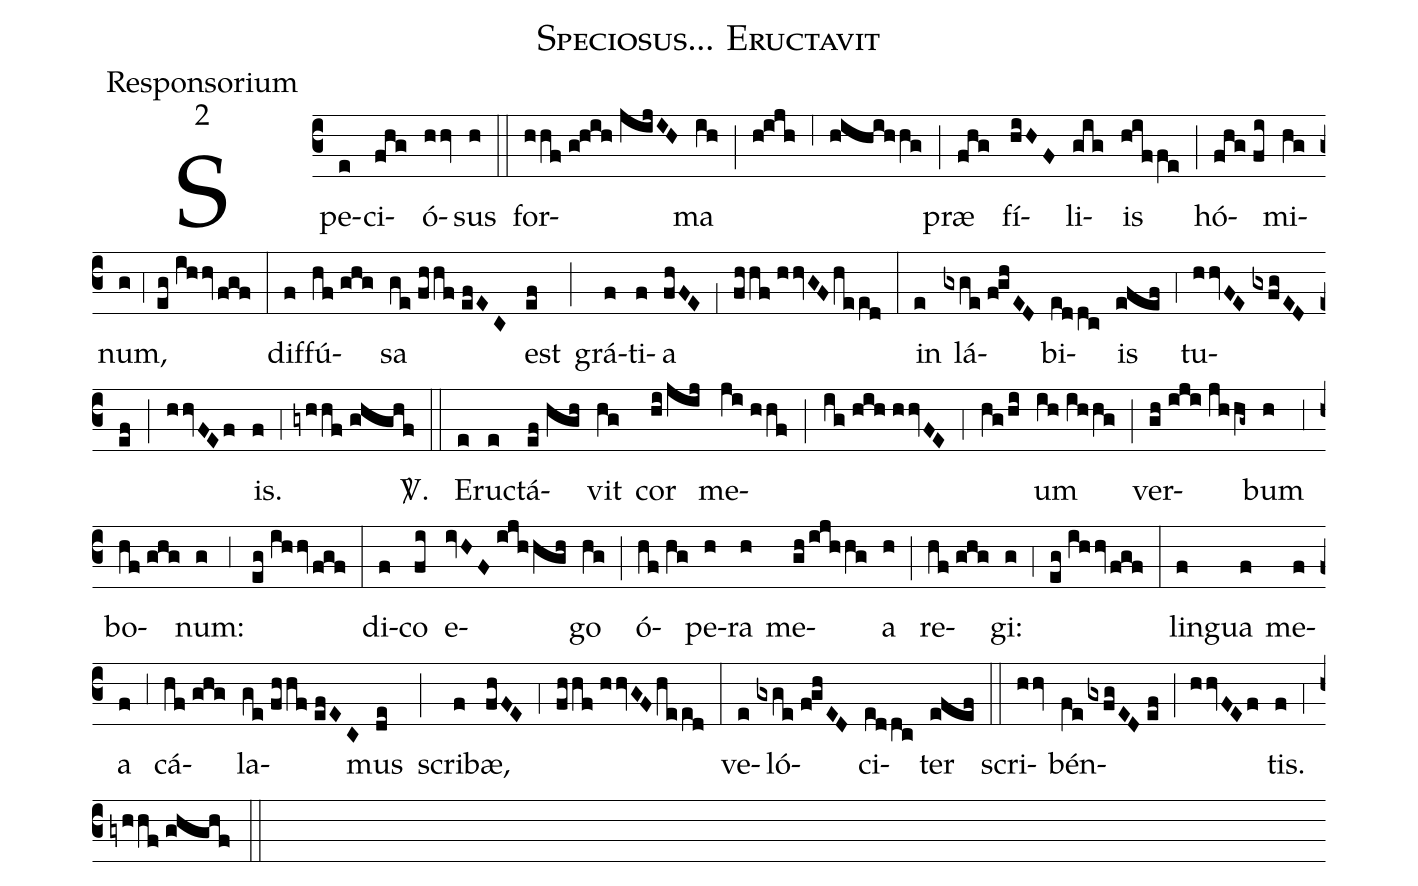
name:Speciosus... Eructavit;
office-part:Responsorium;
mode:2;
%%
(c3) Spe(e)ci(fhg)ó(hhv)sus(h) (::) for(hhf//g!hih//jijIH)ma(ih) (;) (h!ijh) (;6) (hihihhg) (;) præ(fhg) fí(hiHF)li(gig)is(hiffe) (;) hó(fhg//fi)mi(hg)num,(g;4eg//ihhv/fgf) (:) dif(f)fú(hf//ghg)sa(ge//fhhf//efEC) est(ef) (;) grá(f)ti(f)a(fhFE) (;1) (fhhf//hhvGF/heed) (:) in(e) lá(gxge//f!ghED)bi(eddc)is(efef) (;4) tu(hhvFE//gxfgED//ef;hhvFEf)is.(f) (;4) (gyhhf//ghghf) <sp>V/</sp>.(::) E(e)ru(e)ctá(ef//hgh)vit(hg) cor(hi/jij) me(ji//hhf;ig//hih//hhvFE;4hg/hi)um(ih//ihhg) (;) ver(gh//iji//jhhg~)bum(h) (;3) bo(hf//ghg)num:(g) (;3) (eg//ihhv/fgf) (:) di(f)co(fi) e(ivHF//ijhhgh)go(hg) (;) ó(hf//hg)pe(h)ra(h) me(gh/ijhhg)a(h) (;) re(hf//ghg)gi:(g) (;4) (eg//ihhv/fgf) (:) lin(f)gua(f) me(f)a(f) (;3) cá(hf//ghg)la(ge//fhhf//efEC)mus(de) (;) scri(f)bæ,(fhFE) (;4) (fhhf//hhvGF/heed) (:) ve(e)ló(gxge//f!ghED)ci(eddc)ter(efef) (::) scri(hhv)bén(fe/gxfgED//ef;hhvFEf)tis.(f) (;4) (gyhhf//ghghf) (::)
